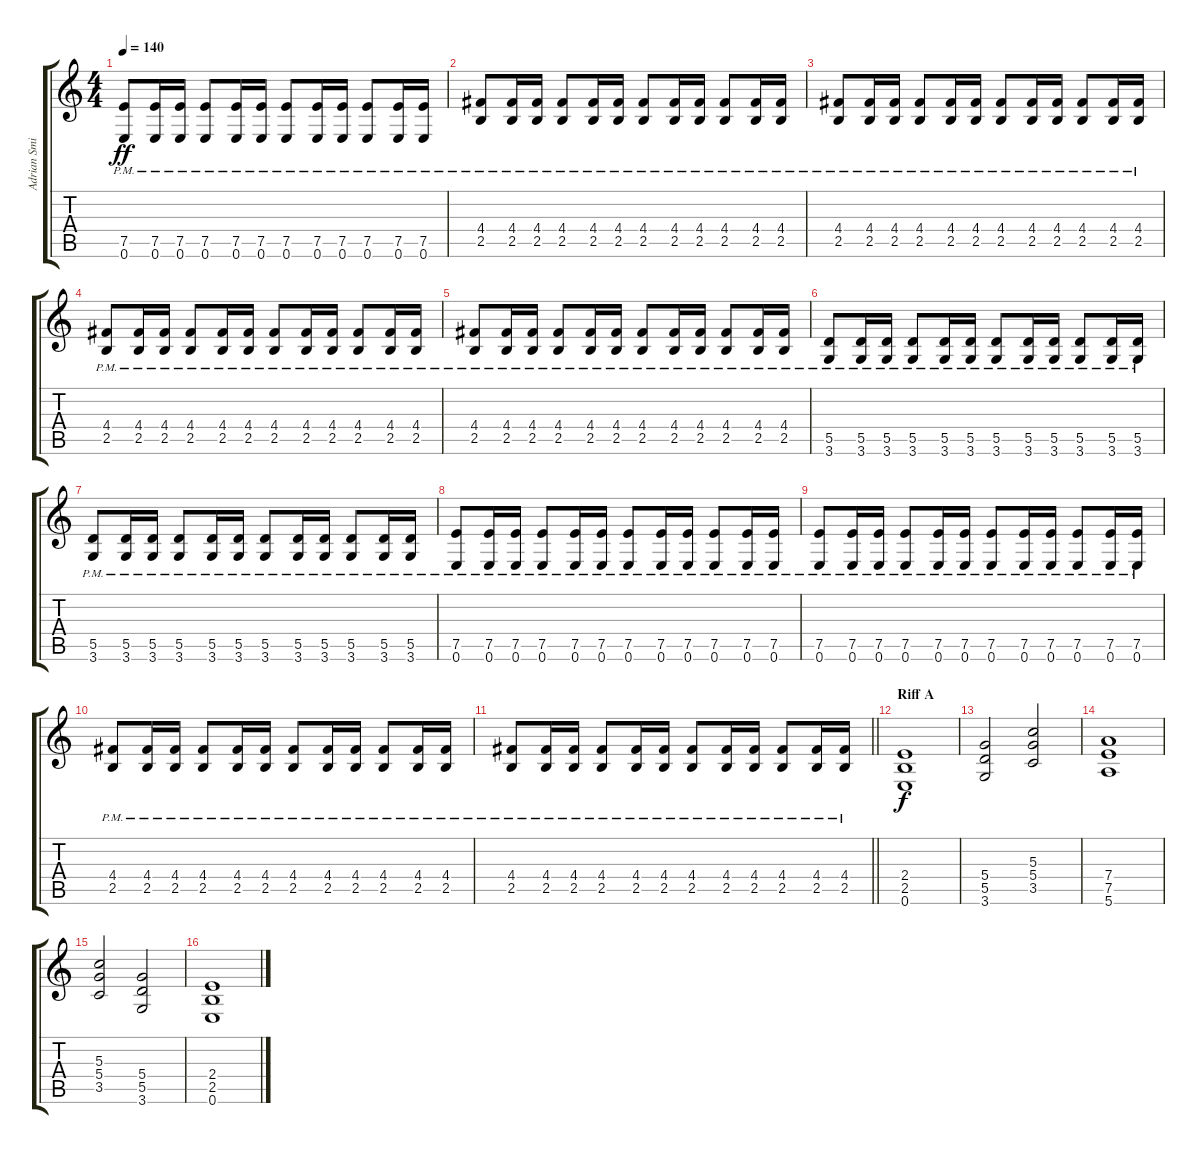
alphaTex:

\track ("Adrian Smith" "Adrian Smi") {instrument distortionguitar}
\staff {score tabs}
\tuning (E4 B3 G3 D3 A2 E2) {hide}
\ts (4 4)
\tempo 140
\clef g2
\ks c
(7.5{pm} 0.6{pm}).8{dy ff} (7.5{pm} 0.6{pm}).16 (7.5{pm} 0.6{pm}).16 (7.5{pm} 0.6{pm}).8 (7.5{pm} 0.6{pm}).16 (7.5{pm} 0.6{pm}).16 (7.5{pm} 0.6{pm}).8 (7.5{pm} 0.6{pm}).16 (7.5{pm} 0.6{pm}).16 (7.5{pm} 0.6{pm}).8 (7.5{pm} 0.6{pm}).16 (7.5{pm} 0.6{pm}).16 |
(4.4{pm} 2.5{pm}).8 (4.4{pm} 2.5{pm}).16 (4.4{pm} 2.5{pm}).16 (4.4{pm} 2.5{pm}).8 (4.4{pm} 2.5{pm}).16 (4.4{pm} 2.5{pm}).16 (4.4{pm} 2.5{pm}).8 (4.4{pm} 2.5{pm}).16 (4.4{pm} 2.5{pm}).16 (4.4{pm} 2.5{pm}).8 (4.4{pm} 2.5{pm}).16 (4.4{pm} 2.5{pm}).16 |
(4.4{pm} 2.5{pm}).8 (4.4{pm} 2.5{pm}).16 (4.4{pm} 2.5{pm}).16 (4.4{pm} 2.5{pm}).8 (4.4{pm} 2.5{pm}).16 (4.4{pm} 2.5{pm}).16 (4.4{pm} 2.5{pm}).8 (4.4{pm} 2.5{pm}).16 (4.4{pm} 2.5{pm}).16 (4.4{pm} 2.5{pm}).8 (4.4{pm} 2.5{pm}).16 (4.4{pm} 2.5{pm}).16 |
(4.4{pm} 2.5{pm}).8 (4.4{pm} 2.5{pm}).16 (4.4{pm} 2.5{pm}).16 (4.4{pm} 2.5{pm}).8 (4.4{pm} 2.5{pm}).16 (4.4{pm} 2.5{pm}).16 (4.4{pm} 2.5{pm}).8 (4.4{pm} 2.5{pm}).16 (4.4{pm} 2.5{pm}).16 (4.4{pm} 2.5{pm}).8 (4.4{pm} 2.5{pm}).16 (4.4{pm} 2.5{pm}).16 |
(4.4{pm} 2.5{pm}).8 (4.4{pm} 2.5{pm}).16 (4.4{pm} 2.5{pm}).16 (4.4{pm} 2.5{pm}).8 (4.4{pm} 2.5{pm}).16 (4.4{pm} 2.5{pm}).16 (4.4{pm} 2.5{pm}).8 (4.4{pm} 2.5{pm}).16 (4.4{pm} 2.5{pm}).16 (4.4{pm} 2.5{pm}).8 (4.4{pm} 2.5{pm}).16 (4.4{pm} 2.5{pm}).16 |
(5.5{pm} 3.6{pm}).8 (5.5{pm} 3.6{pm}).16 (5.5{pm} 3.6{pm}).16 (5.5{pm} 3.6{pm}).8 (5.5{pm} 3.6{pm}).16 (5.5{pm} 3.6{pm}).16 (5.5{pm} 3.6{pm}).8 (5.5{pm} 3.6{pm}).16 (5.5{pm} 3.6{pm}).16 (5.5{pm} 3.6{pm}).8 (5.5{pm} 3.6{pm}).16 (5.5{pm} 3.6{pm}).16 |
(5.5{pm} 3.6{pm}).8 (5.5{pm} 3.6{pm}).16 (5.5{pm} 3.6{pm}).16 (5.5{pm} 3.6{pm}).8 (5.5{pm} 3.6{pm}).16 (5.5{pm} 3.6{pm}).16 (5.5{pm} 3.6{pm}).8 (5.5{pm} 3.6{pm}).16 (5.5{pm} 3.6{pm}).16 (5.5{pm} 3.6{pm}).8 (5.5{pm} 3.6{pm}).16 (5.5{pm} 3.6{pm}).16 |
(7.5{pm} 0.6{pm}).8 (7.5{pm} 0.6{pm}).16 (7.5{pm} 0.6{pm}).16 (7.5{pm} 0.6{pm}).8 (7.5{pm} 0.6{pm}).16 (7.5{pm} 0.6{pm}).16 (7.5{pm} 0.6{pm}).8 (7.5{pm} 0.6{pm}).16 (7.5{pm} 0.6{pm}).16 (7.5{pm} 0.6{pm}).8 (7.5{pm} 0.6{pm}).16 (7.5{pm} 0.6{pm}).16 |
(7.5{pm} 0.6{pm}).8 (7.5{pm} 0.6{pm}).16 (7.5{pm} 0.6{pm}).16 (7.5{pm} 0.6{pm}).8 (7.5{pm} 0.6{pm}).16 (7.5{pm} 0.6{pm}).16 (7.5{pm} 0.6{pm}).8 (7.5{pm} 0.6{pm}).16 (7.5{pm} 0.6{pm}).16 (7.5{pm} 0.6{pm}).8 (7.5{pm} 0.6{pm}).16 (7.5{pm} 0.6{pm}).16 |
(4.4{pm} 2.5{pm}).8 (4.4{pm} 2.5{pm}).16 (4.4{pm} 2.5{pm}).16 (4.4{pm} 2.5{pm}).8 (4.4{pm} 2.5{pm}).16 (4.4{pm} 2.5{pm}).16 (4.4{pm} 2.5{pm}).8 (4.4{pm} 2.5{pm}).16 (4.4{pm} 2.5{pm}).16 (4.4{pm} 2.5{pm}).8 (4.4{pm} 2.5{pm}).16 (4.4{pm} 2.5{pm}).16 |
\barLineRight lightlight
(4.4{pm} 2.5{pm}).8 (4.4{pm} 2.5{pm}).16 (4.4{pm} 2.5{pm}).16 (4.4{pm} 2.5{pm}).8 (4.4{pm} 2.5{pm}).16 (4.4{pm} 2.5{pm}).16 (4.4{pm} 2.5{pm}).8 (4.4{pm} 2.5{pm}).16 (4.4{pm} 2.5{pm}).16 (4.4{pm} 2.5{pm}).8 (4.4{pm} 2.5{pm}).16 (4.4{pm} 2.5{pm}).16 |
\section ("" "Riff A")
(2.4 2.5 0.6).1{dy f} |
(5.4 5.5 3.6).2 (5.3 5.4 3.5).2 |
(7.4 7.5 5.6).1 |
(5.3 5.4 3.5).2 (5.4 5.5 3.6).2 |
(2.4 2.5 0.6).1
